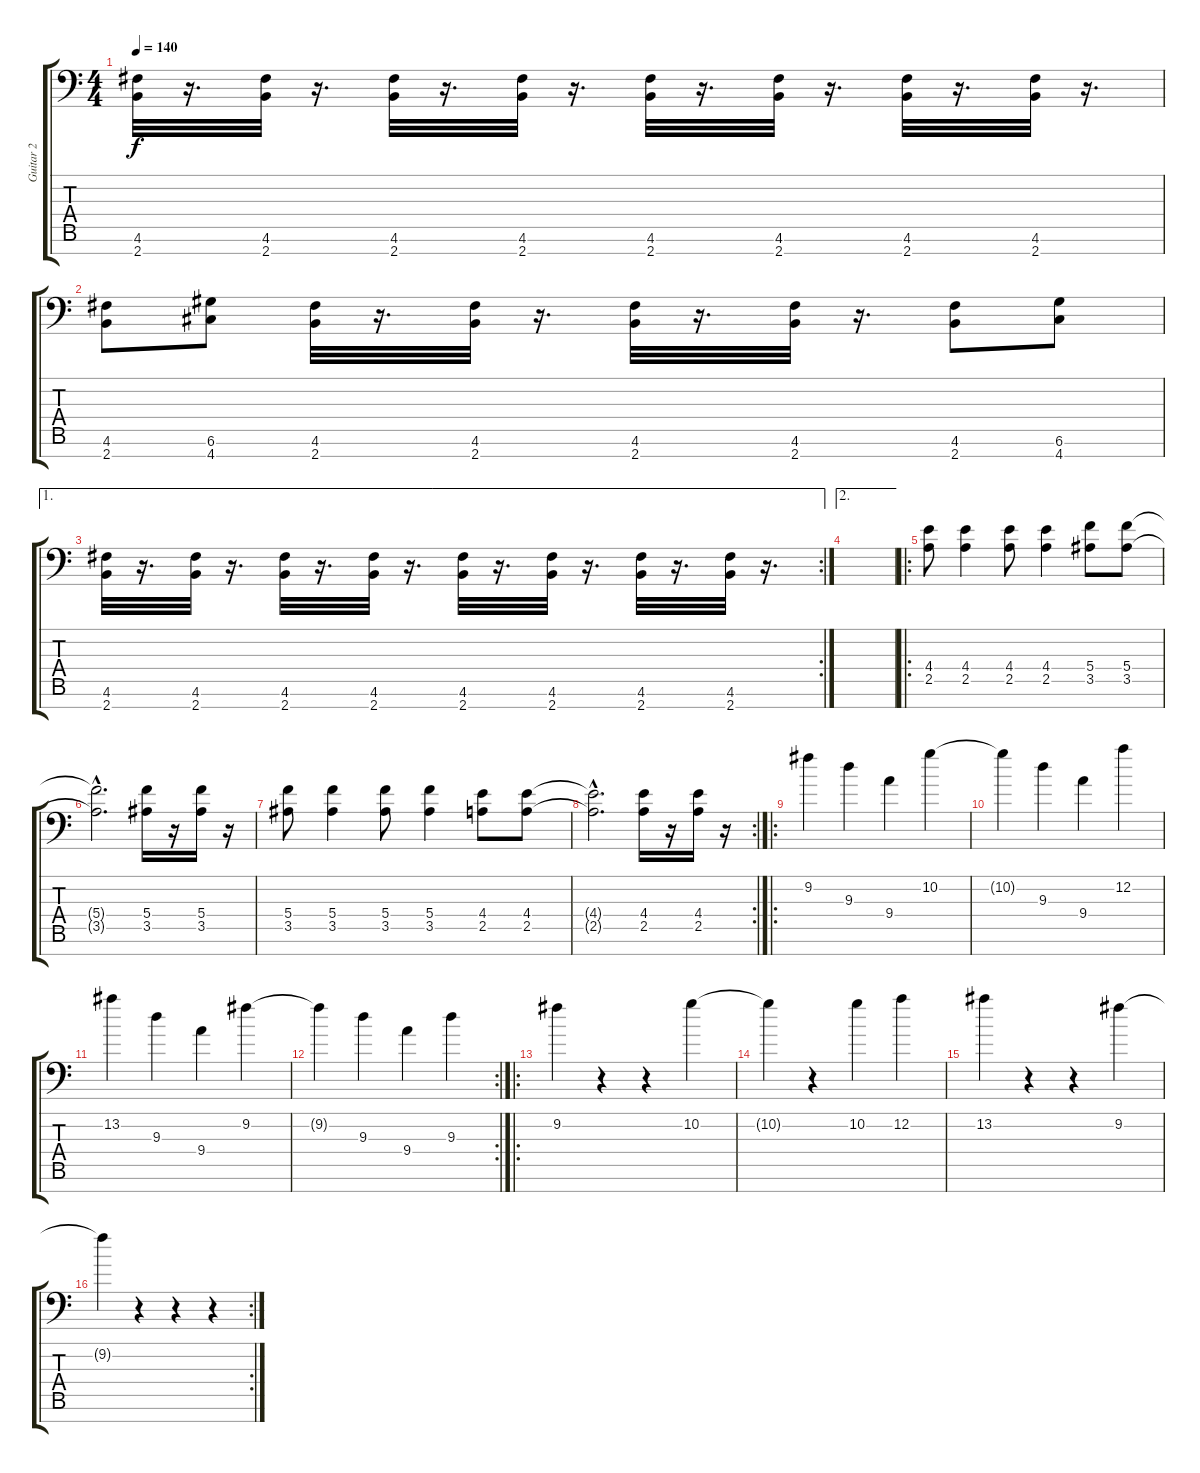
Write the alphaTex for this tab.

\track ("Guitar 2" "Guitar 2") {instrument distortionguitar}
\staff {score tabs}
\tuning (D4 A3 F3 C3 G2 D2 A1) {hide}
\ts (4 4)
\tempo 140
\clef f4
\ks c
(4.6 2.7).32{dy f} r.16{d} (4.6 2.7).32 r.16{d} (4.6 2.7).32 r.16{d} (4.6 2.7).32 r.16{d} (4.6 2.7).32 r.16{d} (4.6 2.7).32 r.16{d} (4.6 2.7).32 r.16{d} (4.6 2.7).32 r.16{d} |
(4.6 2.7).8 (6.6 4.7).8 (4.6 2.7).32 r.16{d} (4.6 2.7).32 r.16{d} (4.6 2.7).32 r.16{d} (4.6 2.7).32 r.16{d} (4.6 2.7).8 (6.6 4.7).8 |
\ae 1
\rc 2
(4.6 2.7).32 r.16{d} (4.6 2.7).32 r.16{d} (4.6 2.7).32 r.16{d} (4.6 2.7).32 r.16{d} (4.6 2.7).32 r.16{d} (4.6 2.7).32 r.16{d} (4.6 2.7).32 r.16{d} (4.6 2.7).32 r.16{d} |
\ae 2
|
\ro
(4.4 2.5).8 (4.4 2.5).4 (4.4 2.5).8 (4.4 2.5).4 (5.4 3.5).8 (5.4 3.5).8 |
(5.4{hac t} 3.5{hac t}).2{d} (5.4 3.5).16 r.16 (5.4 3.5).16 r.16 |
(5.4 3.5).8 (5.4 3.5).4 (5.4 3.5).8 (5.4 3.5).4 (4.4 2.5).8 (4.4 2.5).8 |
\rc 2
(4.4{hac t} 2.5{hac t}).2{d} (4.4 2.5).16 r.16 (4.4 2.5).16 r.16 |
\ro
9.2.4 9.3.4 9.4.4 10.2.4 |
10.2{t}.4 9.3.4 9.4.4 12.2.4 |
13.2.4 9.3.4 9.4.4 9.2.4 |
\rc 2
9.2{t}.4 9.3.4 9.4.4 9.3.4 |
\ro
9.2.4 r.4 r.4 10.2.4 |
10.2{t}.4 r.4 10.2.4 12.2.4 |
13.2.4 r.4 r.4 9.2.4 |
\rc 2
9.2{t}.4 r.4 r.4 r.4
